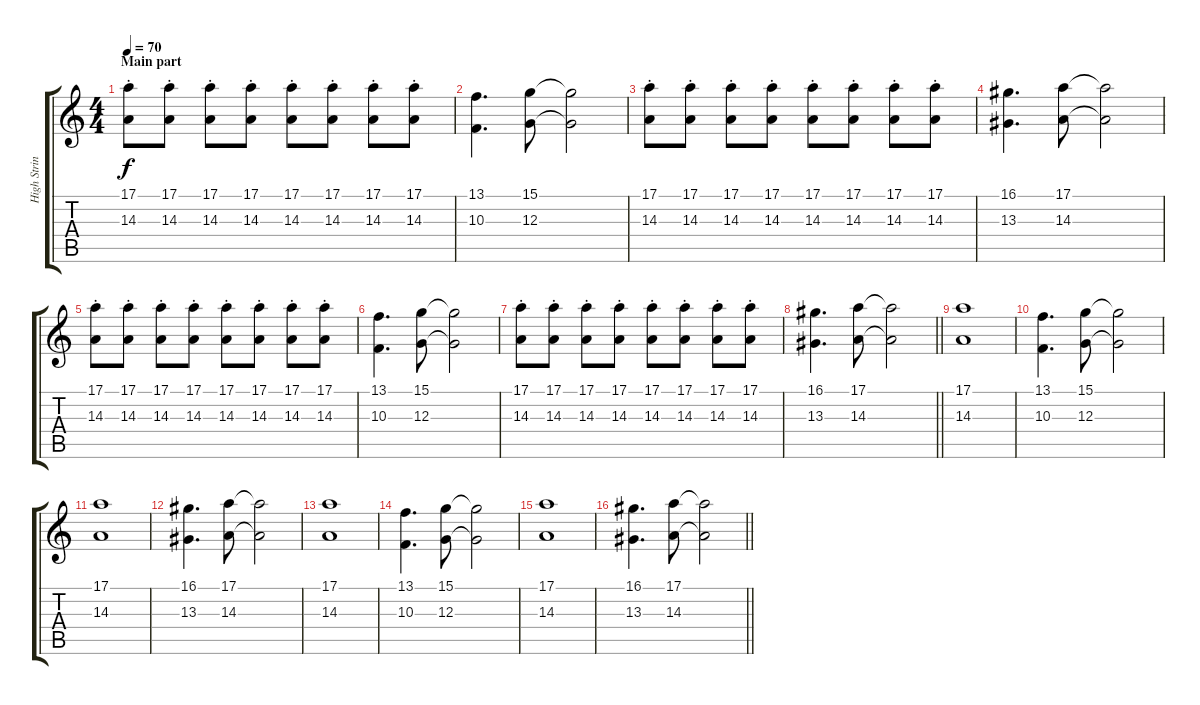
\track ("High Strings" "High Strin") {instrument stringensemble1}
\staff {score tabs}
\tuning (E4 B3 G3 D3 A2 D2) {hide}
\ts (4 4)
\section ("" "Main part")
\tempo 70
\clef g2
\ks c
(17.1{st} 14.3{st}).8{dy f} (17.1{st} 14.3{st}).8 (17.1{st} 14.3{st}).8 (17.1{st} 14.3{st}).8 (17.1{st} 14.3{st}).8 (17.1{st} 14.3{st}).8 (17.1{st} 14.3{st}).8 (17.1{st} 14.3{st}).8 |
(13.1 10.3).4{d} (15.1 12.3).8 (15.1{t} 12.3{t}).2 |
(17.1{st} 14.3{st}).8 (17.1{st} 14.3{st}).8 (17.1{st} 14.3{st}).8 (17.1{st} 14.3{st}).8 (17.1{st} 14.3{st}).8 (17.1{st} 14.3{st}).8 (17.1{st} 14.3{st}).8 (17.1{st} 14.3{st}).8 |
(16.1 13.3).4{d} (17.1 14.3).8 (17.1{t} 14.3{t}).2 |
(17.1{st} 14.3{st}).8 (17.1{st} 14.3{st}).8 (17.1{st} 14.3{st}).8 (17.1{st} 14.3{st}).8 (17.1{st} 14.3{st}).8 (17.1{st} 14.3{st}).8 (17.1{st} 14.3{st}).8 (17.1{st} 14.3{st}).8 |
(13.1 10.3).4{d} (15.1 12.3).8 (15.1{t} 12.3{t}).2 |
(17.1{st} 14.3{st}).8 (17.1{st} 14.3{st}).8 (17.1{st} 14.3{st}).8 (17.1{st} 14.3{st}).8 (17.1{st} 14.3{st}).8 (17.1{st} 14.3{st}).8 (17.1{st} 14.3{st}).8 (17.1{st} 14.3{st}).8 |
\barLineRight lightlight
(16.1 13.3).4{d} (17.1 14.3).8 (17.1{t} 14.3{t}).2 |
(17.1 14.3).1 |
(13.1 10.3).4{d} (15.1 12.3).8 (15.1{t} 12.3{t}).2 |
(17.1 14.3).1 |
(16.1 13.3).4{d} (17.1 14.3).8 (17.1{t} 14.3{t}).2 |
(17.1 14.3).1 |
(13.1 10.3).4{d} (15.1 12.3).8 (15.1{t} 12.3{t}).2 |
(17.1 14.3).1 |
\barLineRight lightlight
(16.1 13.3).4{d} (17.1 14.3).8 (17.1{t} 14.3{t}).2
